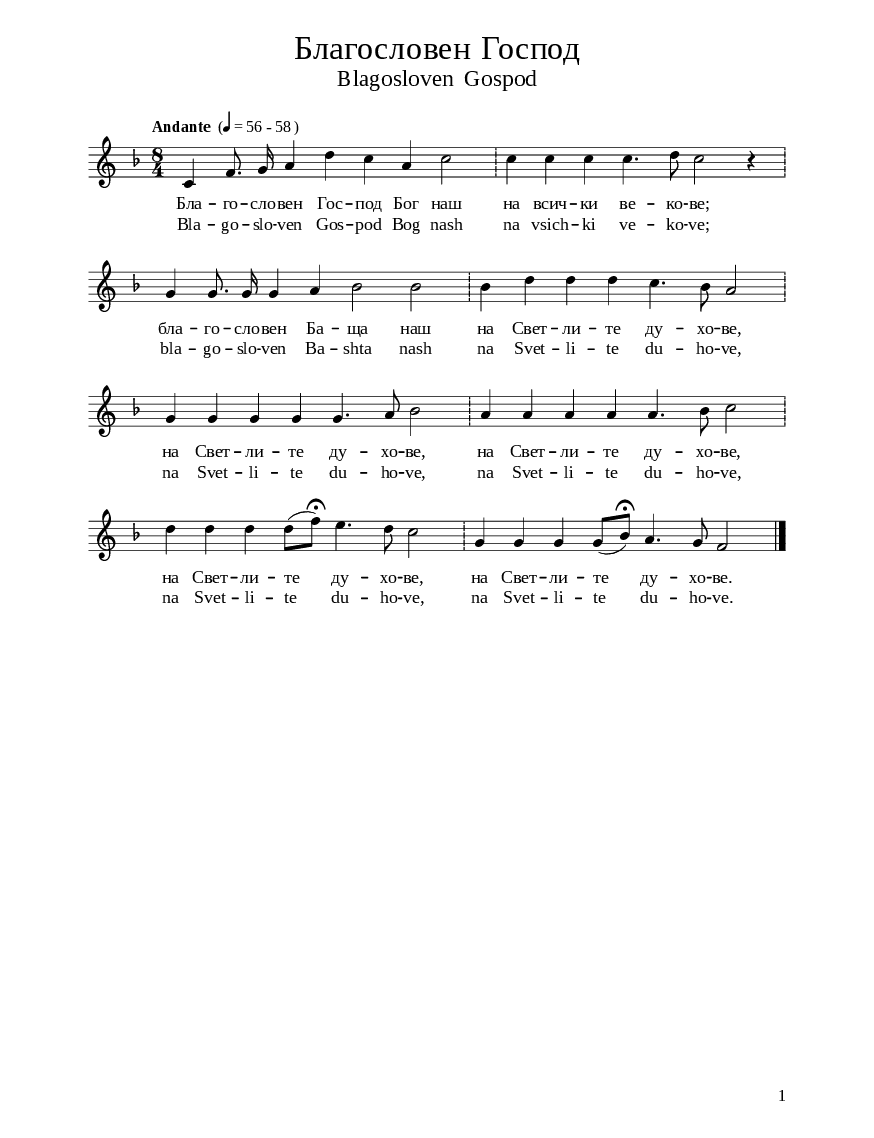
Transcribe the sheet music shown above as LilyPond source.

\version "2.18.2"

\paper {
  #(set-paper-size "a5")
}

\bookpart {
\paper {
  print-all-headers = ##t
  print-page-number = ##t
  print-first-page-number = ##t

  % put page numbers on the bottom
  oddHeaderMarkup = \markup ""
  evenHeaderMarkup = \markup ""
  oddFooterMarkup = \markup
    \fill-line {
      ""
      \on-the-fly #print-page-number-check-first \fromproperty #'page:page-number-string
    }
  evenFooterMarkup = \markup
    \fill-line {
      \on-the-fly #print-page-number-check-first \fromproperty #'page:page-number-string
      ""
    }

  left-margin = 1.5\cm
  right-margin = 1.5\cm
  top-margin = 1.6\cm
  bottom-margin = 1.2\cm
  ragged-bottom = ##t % do not spread the staves to fill the whole vertical space

  % change lyrics and titles font (affects notes also)
  fonts =
    #(make-pango-font-tree
     "Times New Roman"
     "DejaVu Sans"
     "DejaVu Sans Mono"
     (/ (* staff-height pt) 3.6))

  % change distance between staves
  system-system-spacing =
    #'((basic-distance . 12)
       (minimum-distance . 6)
       (padding . 1)
       (stretchability . 12))
}

\header {
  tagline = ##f
}

\score{
  \layout { 
    indent = 0.0\cm % remove first line indentation
    %ragged-last = ##t % do not spread last line to fill the whole space
    \context {
      \Score
      \omit BarNumber %remove bar numbers
    } % context

    \context { % change staff size
      \Staff
      fontSize = #+0 % affects notes size only
      \override StaffSymbol #'staff-space = #(magstep -3)
      \override StaffSymbol #'thickness = #0.5
      \override BarLine #'hair-thickness = #1
      %\override StaffSymbol #'ledger-line-thickness = #'(0 . 0)
    }

    \context { % adjust space between staff and lyrics and between the two lyric lines
      \Lyrics
      \override VerticalAxisGroup.nonstaff-relatedstaff-spacing = #'((basic-distance . 4.5))
      \override VerticalAxisGroup.nonstaff-nonstaff-spacing = #'((minimum-distance . 2))
    }
  } % layout

  \new Voice \absolute  {
    \clef treble
    \key f \major
   % \tempo "Andante" 4 = 56 - 58
   \tempo \markup { % make tempo note smaller
      \concat { "Andante " \normal-text { " (" }
          \teeny \general-align #Y #DOWN \note #"4" #0.8
          \normal-text { " = 56 - 58 )" }
      }
    }
    \autoBeamOff
    
    \time 8/4 c'4 f'8. g'16 a'4 d'' c'' a' c''2 | \bar "!" c''4 c'' c'' c''4. d''8 c''2 r4 | \bar "!" \break 
    g'4 g'8. g'16 g'4 a' bes'2 bes' | \bar "!" bes'4 d'' d'' d'' c''4. bes'8 a'2 | \bar "!" \break  
    g'4 g' g' g' g'4. a'8 bes'2 | \bar "!" a'4 a' a' a' a'4. bes'8 c''2 | \bar "!" \break 
    d''4 d'' d'' d''8 ([f'']) \fermata e''4. d''8 c''2 | \bar "!" g'4 g' g' g'8 ([ bes' ]) \fermata a'4. g'8 f'2 | \bar "|."
  }
  
  \addlyrics {Бла -- го --
    сло -- вен Гос -- под Бог наш на всич -- ки ве
    -- ко -- ве; бла -- го -- сло -- вен Ба -- ща наш
    на Свет -- ли -- те ду -- хо -- ве, на Свет --
    ли -- те ду -- хо -- ве, на Свет -- ли -- те ду
    -- хо -- ве, на Свет -- ли -- те ду -- хо -- ве,
    на Свет -- ли -- те ду -- хо -- ве.}
  \addlyrics {Bla -- go --
    slo -- ven Gos -- pod Bog nash na vsich -- ki ve
    -- ko -- ve; bla -- go -- slo -- ven Ba -- shta nash
    na Svet -- li -- te du -- ho -- ve, na Svet --
    li -- te du -- ho -- ve, na Svet -- li -- te du
    -- ho -- ve, na Svet -- li -- te du -- ho -- ve,
    na Svet -- li -- te du -- ho -- ve.
}
  
  \header {
    title = \markup \column \normal-text \fontsize #2.5 {
              \center-align
              \line { Благословен Господ}
              \vspace #-0.6
              \center-align
              \line \fontsize #-3 { Blagosloven Gospod }
              \vspace #-0.8
              \center-align
              \line \fontsize #-3 { " " }
            }
  }
  
  \midi{}

} % score

\pageBreak

\markup \fontsize #+2.5 {
    \hspace #1
    \override #'(baseline-skip . 2.4) % affects space between column lines
    \column {
      
    }

    \hspace #5
    \override #'(baseline-skip . 2.4)
    \column {
      
    } %column
} % markup



% include foreign translation(s) of the song
\version "2.20.0"

\markup \fill-line { \fontsize #6 "Gelobt sei der Herr" }
\markup \null
\markup \null
\markup \fontsize #+2.5 {
    \hspace #6
    \override #'(baseline-skip . 2)
    \column {
     \line { "   " }
       
\line { " "Gelobt sei der Herr, unser Gott,}

\line { " "der Herr aller Zeiten!}

\line { " "Gepriesen sei unser Vater,}

\line { " "der Vater der lichtvollen Geister}

\line { " "der lichtvollen Geister}

\line { " "der lichtvollen Geister}

\line { " "der lichtvollen Geister}

\line { " "der lichtvollen Geister}

\line { " "der lichtvollen Geister!}
                 
  }
}


} % bookpart
